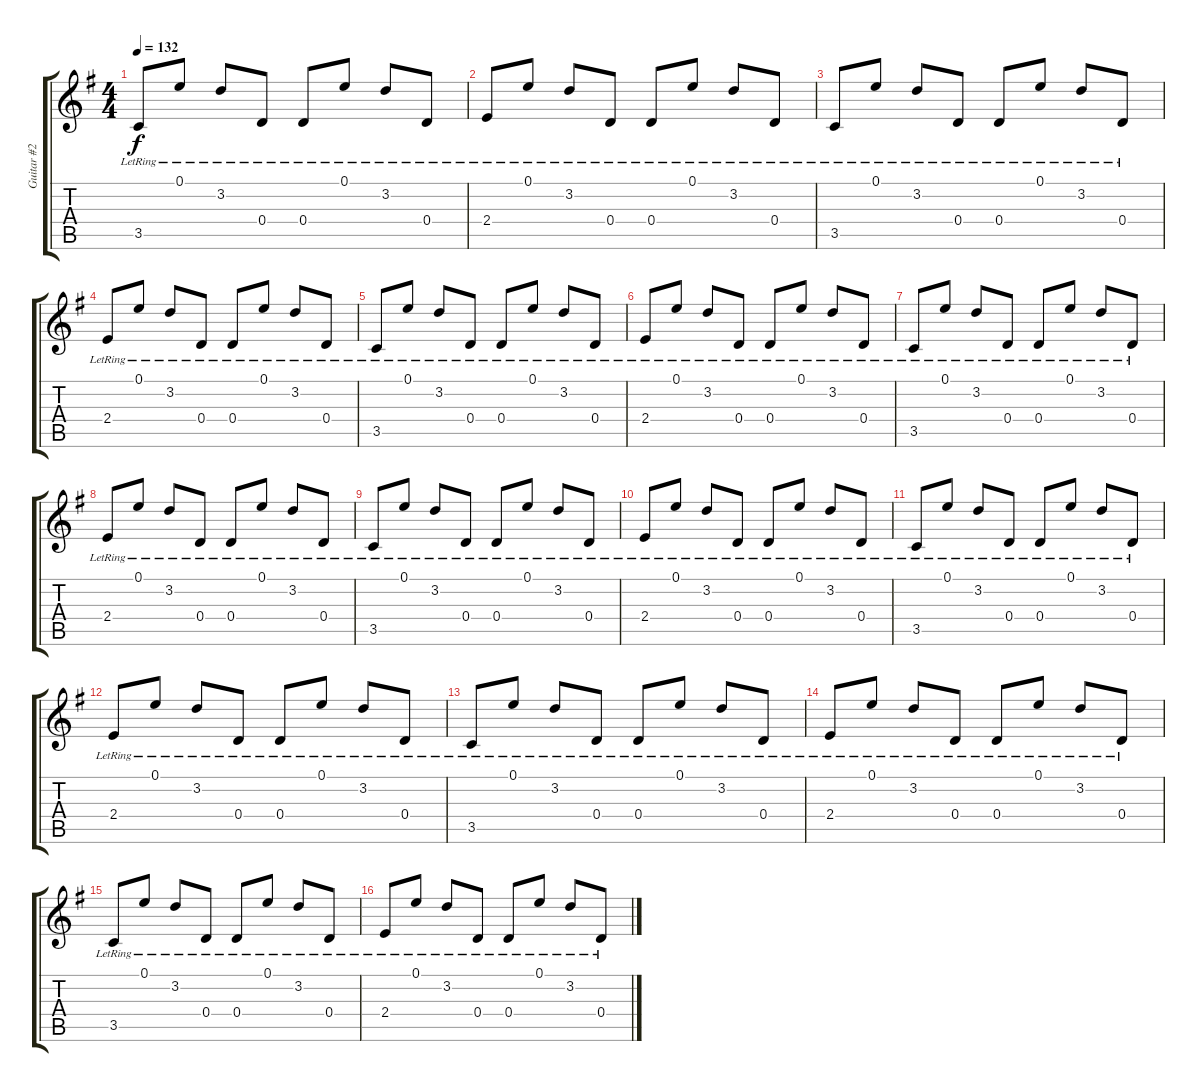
\track ("Guitar #2" "Guitar #2") {instrument electricguitarclean}
\staff {score tabs}
\tuning (E4 B3 G3 D3 A2 E2) {hide}
\ts (4 4)
\tempo 132
\clef g2
\ks g
3.5{lr}.8{dy f} 0.1{lr}.8 3.2{lr}.8 0.4{lr}.8 0.4{lr}.8 0.1{lr}.8 3.2{lr}.8 0.4{lr}.8 |
2.4{lr}.8 0.1{lr}.8 3.2{lr}.8 0.4{lr}.8 0.4{lr}.8 0.1{lr}.8 3.2{lr}.8 0.4{lr}.8 |
3.5{lr}.8 0.1{lr}.8 3.2{lr}.8 0.4{lr}.8 0.4{lr}.8 0.1{lr}.8 3.2{lr}.8 0.4{lr}.8 |
2.4{lr}.8 0.1{lr}.8 3.2{lr}.8 0.4{lr}.8 0.4{lr}.8 0.1{lr}.8 3.2{lr}.8 0.4{lr}.8 |
3.5{lr}.8 0.1{lr}.8 3.2{lr}.8 0.4{lr}.8 0.4{lr}.8 0.1{lr}.8 3.2{lr}.8 0.4{lr}.8 |
2.4{lr}.8 0.1{lr}.8 3.2{lr}.8 0.4{lr}.8 0.4{lr}.8 0.1{lr}.8 3.2{lr}.8 0.4{lr}.8 |
3.5{lr}.8 0.1{lr}.8 3.2{lr}.8 0.4{lr}.8 0.4{lr}.8 0.1{lr}.8 3.2{lr}.8 0.4{lr}.8 |
2.4{lr}.8 0.1{lr}.8 3.2{lr}.8 0.4{lr}.8 0.4{lr}.8 0.1{lr}.8 3.2{lr}.8 0.4{lr}.8 |
3.5{lr}.8 0.1{lr}.8 3.2{lr}.8 0.4{lr}.8 0.4{lr}.8 0.1{lr}.8 3.2{lr}.8 0.4{lr}.8 |
2.4{lr}.8 0.1{lr}.8 3.2{lr}.8 0.4{lr}.8 0.4{lr}.8 0.1{lr}.8 3.2{lr}.8 0.4{lr}.8 |
3.5{lr}.8 0.1{lr}.8 3.2{lr}.8 0.4{lr}.8 0.4{lr}.8 0.1{lr}.8 3.2{lr}.8 0.4{lr}.8 |
2.4{lr}.8 0.1{lr}.8 3.2{lr}.8 0.4{lr}.8 0.4{lr}.8 0.1{lr}.8 3.2{lr}.8 0.4{lr}.8 |
3.5{lr}.8 0.1{lr}.8 3.2{lr}.8 0.4{lr}.8 0.4{lr}.8 0.1{lr}.8 3.2{lr}.8 0.4{lr}.8 |
2.4{lr}.8 0.1{lr}.8 3.2{lr}.8 0.4{lr}.8 0.4{lr}.8 0.1{lr}.8 3.2{lr}.8 0.4{lr}.8 |
3.5{lr}.8 0.1{lr}.8 3.2{lr}.8 0.4{lr}.8 0.4{lr}.8 0.1{lr}.8 3.2{lr}.8 0.4{lr}.8 |
2.4{lr}.8 0.1{lr}.8 3.2{lr}.8 0.4{lr}.8 0.4{lr}.8 0.1{lr}.8 3.2{lr}.8 0.4{lr}.8
